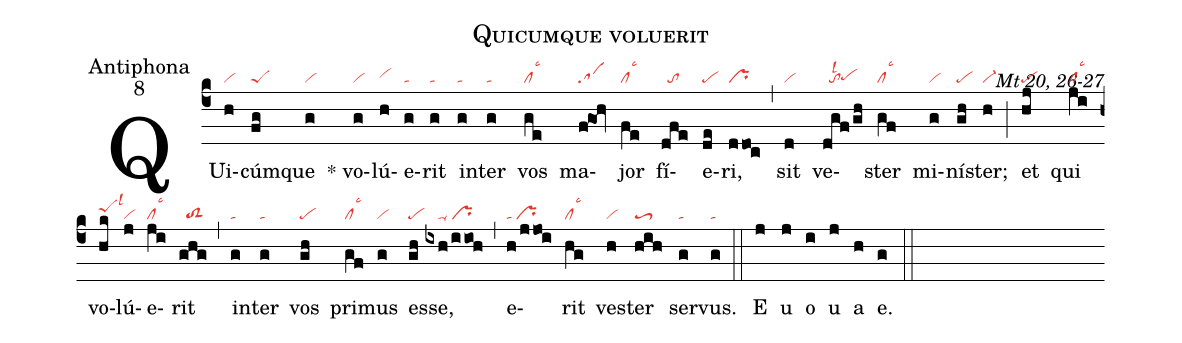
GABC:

nabc-lines:1;
name:Quicumque voluerit;
office-part:Antiphona;
mode:8;
commentary:Mt 20, 26-27;
nabc-lines: 1;
%%
(c4) QUi(h|vi)cúm(fg|peS)que(g|vi) <sp>*</sp> vo(g|vi)lú(h|vihh)e(g|ta)rit(g|ta) in(g|ta)ter(g|ta) vos(ge|cllsc3) ma(f!goh|sa)jor(fe|cllsc3) fí(dfe|//to)e(de|pe)ri,(ddoc|pr) (,) sit(d|vi) ve(dgf/gh|//tolsl2pehg)ster(gf|cllsc3) mi(g|vi)ní(gh|pe)ster;(h|vi-) (;) et(hj|pe) qui(ji|cllsc3) vo(hk|peShilsl3)lú(j|vi)e(ji|cllsc3)rit(ghg|//toS2) (,) in(g|ta)ter(g|ta) vos(gh|pe) pri(gf|cllsc3)mus(g|vi) es(gh|pe)se,(ixh/iioh|////ta-/pr) (,) e(h/jjoi|ta/pr)rit(hg|cllsc3) ves(h|vi)ter(hih|toS3) ser(g|ta)vus.(g|ta) (::)
<eu>E(j) u(j) o(i) u(j) a(h) e.(g) </eu>(::)
